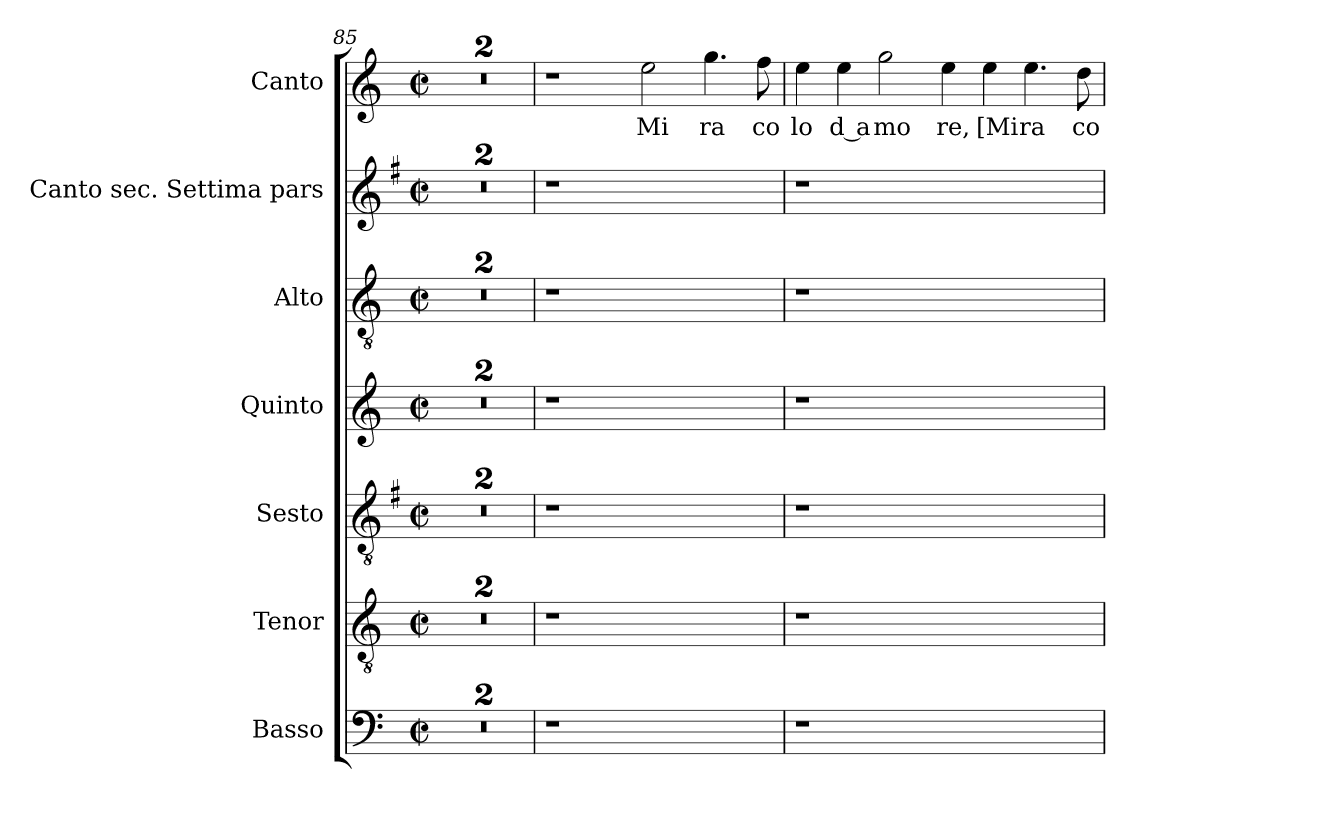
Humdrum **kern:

**kern	**kern	**kern	**kern	**kern	**kern	**kern	**text
*part7	*part6	*part5	*part4	*part3	*part2	*part1	*part1
*staff7	*staff6	*staff5	*staff4	*staff3	*staff2	*staff1	*staff1
*I"Basso	*I"Tenor	*I"Sesto	*I"Quinto	*I"Alto	*I"Canto sec. Settima pars	*I"Canto	*
*	*I'Tenor	*I'Sesto	*I'Quinto	*I'Alto	*	*I'Canto	*
*clefF4	*clefGv2	*clefGv2	*clefG2	*clefGv2	*clefG2	*clefG2	*
*k[]	*k[]	*k[f#]	*k[]	*k[]	*k[f#]	*k[]	*
*C:	*C:	*G:	*C:	*C:	*G:	*C:	*
*M2/2	*M2/2	*M2/2	*M2/2	*M2/2	*M2/2	*M2/2	*
*met(c|)	*met(c|)	*met(c|)	*met(c|)	*met(c|)	*met(c|)	*met(c|)	*
=85	=85	=85	=85	=85	=85	=85	=85
1r	1r	1r	1r	1r	1r	1r	.
=86	=86	=86	=86	=86	=86	=86	=86
1r	1r	1r	1r	1r	1r	1r	.
=87	=87	=87	=87	=87	=87	=87	=87
1r	1r	1r	1r	1r	1r	1r	.
!	!	!	!	!	!	!	!LO:LY:b
1ryy	1ryy	1ryy	1ryy	1ryy	1ryy	2ee\	Mi
!	!	!	!	!	!	!	!LO:LY:b
.	.	.	.	.	.	4.gg\	ra
!	!	!	!	!	!	!	!LO:LY:b
.	.	.	.	.	.	8ff\	co
=88	=88	=88	=88	=88	=88	=88	=88
!	!	!	!	!	!	!	!LO:LY:b
1r	1r	1r	1r	1r	1r	4ee\	lo
!	!	!	!	!	!	!	!LO:LY:b:rj
.	.	.	.	.	.	4ee\	d a
!	!	!	!	!	!	!	!LO:LY:b
.	.	.	.	.	.	2gg\	mo
!	!	!	!	!	!	!	!LO:LY:b
1ryy	1ryy	1ryy	1ryy	1ryy	1ryy	4ee\	re,
!	!	!	!	!	!	!	!LO:LY:b
.	.	.	.	.	.	4ee\	[Mi
!	!	!	!	!	!	!	!LO:LY:b
.	.	.	.	.	.	4.ee\	ra
!	!	!	!	!	!	!	!LO:LY:b
.	.	.	.	.	.	8dd\	co
=	=	=	=	=	=	=	=
*-	*-	*-	*-	*-	*-	*-	*-
